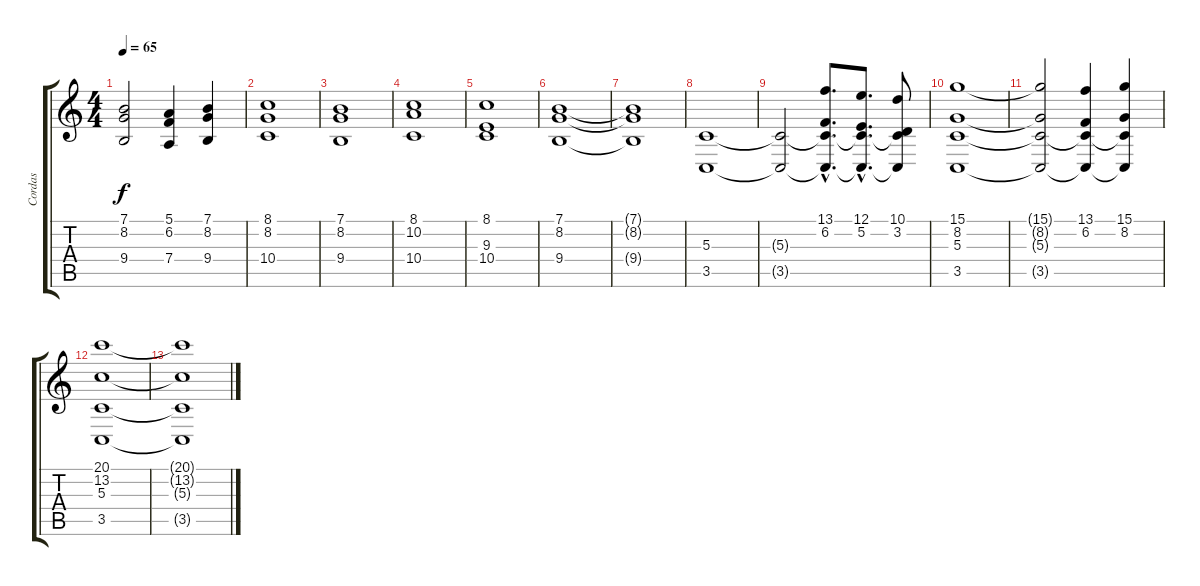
\track ("Cordas" "Cordas") {instrument stringensemble1}
\staff {score tabs}
\tuning (E4 B3 G3 D3 A2 E2) {hide}
\ts (4 4)
\tempo 65
\clef g2
\ks c
(7.1 8.2 9.4).2{dy f} (5.1 6.2 7.4).4 (7.1 8.2 9.4).4 |
(8.1 8.2 10.4).1 |
(7.1 8.2 9.4).1 |
(8.1 10.2 10.4).1 |
(8.1 9.3 10.4).1 |
(7.1 8.2 9.4).1 |
(7.1{t} 8.2{t} 9.4{t}).1 |
(5.3 3.5).1 |
(5.3{t} 3.5{t}).2 (13.1{hac} 6.2{hac} 5.3{hac t} 3.5{hac t}).8{d} (12.1{hac} 5.2{hac} 5.3{hac t} 3.5{hac t}).8{d} (10.1 3.2 5.3{t} 3.5{t}).8 |
(15.1 8.2 5.3 3.5).1 |
(15.1{t} 8.2{t} 5.3{t} 3.5{t}).2 (13.1 6.2 5.3{t} 3.5{t}).4 (15.1 8.2 5.3{t} 3.5{t}).4 |
(20.1 13.2 5.3 3.5).1{volume 0} |
(20.1{t} 13.2{t} 5.3{t} 3.5{t}).1
